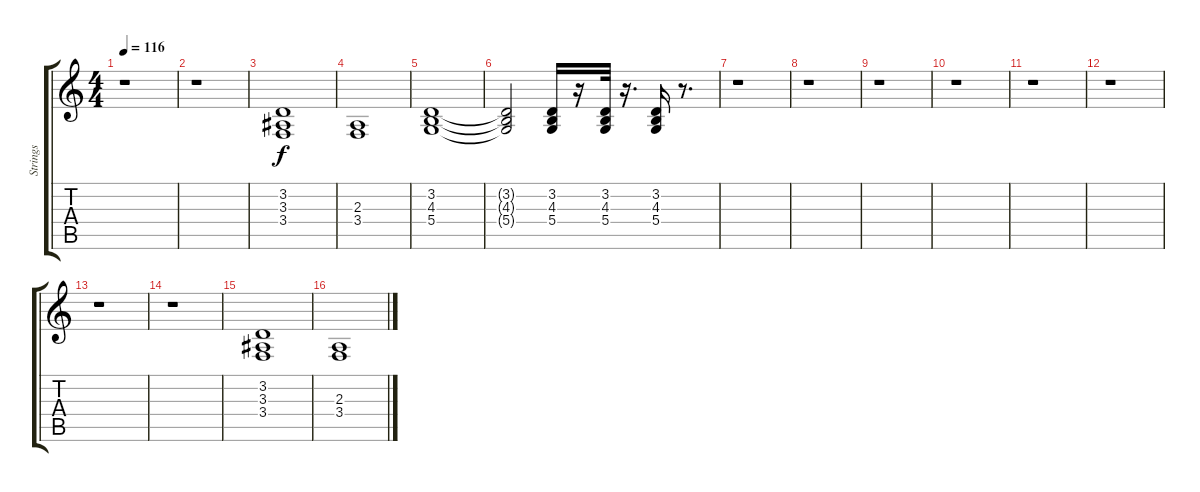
\track ("Strings" "Strings") {instrument stringensemble1}
\staff {score tabs}
\tuning (E4 B3 G3 D3 A2 E2) {hide}
\ts (4 4)
\tempo 116
\clef g2
\ks c
r.1{dy f} |
r.1 |
(3.2 3.3 3.4).1 |
(2.3 3.4).1 |
(3.2 4.3 5.4).1 |
(3.2{t} 4.3{t} 5.4{t}).2 (3.2 4.3 5.4).16 r.16 (3.2 4.3 5.4).32 r.16{d} (3.2 4.3 5.4).16 r.8{d} |
r.1 |
r.1 |
r.1 |
r.1 |
r.1 |
r.1 |
r.1 |
r.1 |
(3.2 3.3 3.4).1 |
(2.3 3.4).1
